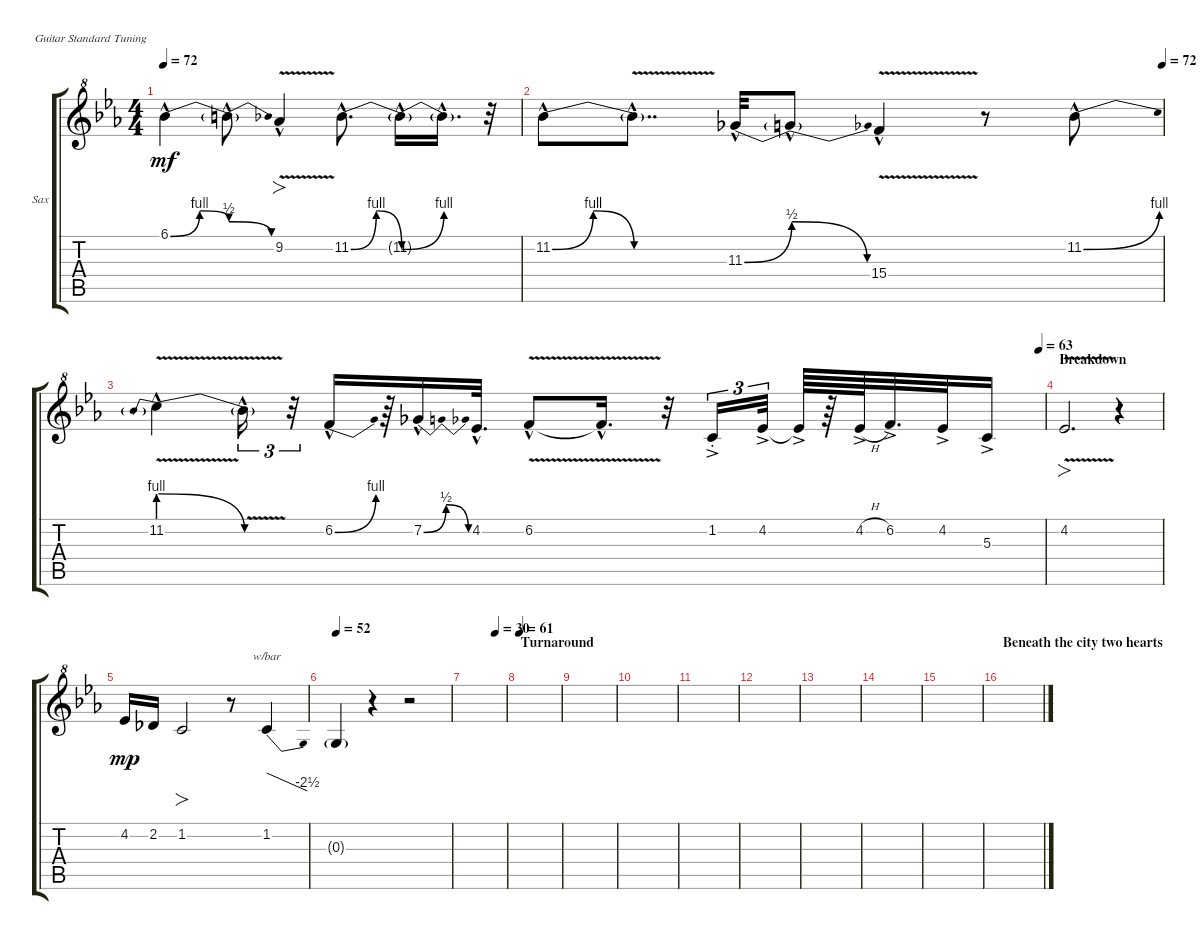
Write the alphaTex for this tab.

\defaultSystemsLayout 4
\bracketExtendMode groupsimilarinstruments
\firstSystemTrackNameOrientation horizontal
\otherSystemsTrackNameOrientation horizontal
\track ("Saxophone" "Sax") {instrument electricguitarclean}
\staff {score tabs}
\tuning (E4 B3 G3 D3 A2 E2)
\ts (4 4)
\tempo 72
\clef g2
\ottava 8va
\ks eb
6.1{be (bendrelease 0 0 10.2 4 58.199999999999996 4 60 2) hac}.4{dy mf} 6.1{be (release 0 2 0.6 0) hac t}.8 9.2{v hac}.4{fo} 11.2{be (bendrelease 0 0 10.2 4 58.199999999999996 4 59.4 0) hac}.8{d} 11.2{be (bend 26.4 0 35.4 4) hac t}.16 11.2{be (hold 0 0 60 0) hac t}.16{d} r.32 |
\tempo (72 1)
11.2{be (bendrelease 7.8 0 21.599999999999998 4 54.6 4 59.4 0) hac}.8 11.2{be (hold 0 0 60 0) v hac t}.8{dd} 11.3{be (bend 17.4 0 58.199999999999996 2) hac}.32 11.3{be (release 1.7999999999999998 2 23.4 0) hac t}.8 15.4{v hac}.4 r.8 11.2{be (bend 2.4 0 9 4) hac}.8 |
\tempo (63 0.99375)
11.2{be (prebendrelease 0 4 1.7999999999999998 0) v hac}.4 11.2{v hac t}.16{tu (3 2)} r.32{tu (3 2)} 6.2{be (bend 21.599999999999998 0 36 4) hac}.16 r.64 7.2{be (bendrelease 9 0 12.6 2 21 2 25.8 0) hac}.16 4.2{hac}.32{d} 6.2{v hac}.8 6.2{v hac t}.16{d} r.32 1.2{ac st}.16{tu (3 2)} 4.2{ac}.32{tu (3 2)} 4.2{ac t}.64 r.64 4.2{h ac}.64 6.2{ac}.32{d} 4.2{ac}.32 5.3{ac}.16 |
\section ("" "Breakdown")
4.2{v}.2{fo d} r.4 |
4.2.16{dy mp} 2.2.16 1.2.2{fo} r.8 1.2.4{tbe (dive default 14.399999999999999 0 60 -10)} |
\tempo (52 0.0125)
0.3{g}.4 r.4 r.2 |
\tempo (30 0.75625)
|
\section ("" "Turnaround")
\tempo 61
|
|
|
|
|
|
|
|
\section ("" "Beneath the city two hearts")
